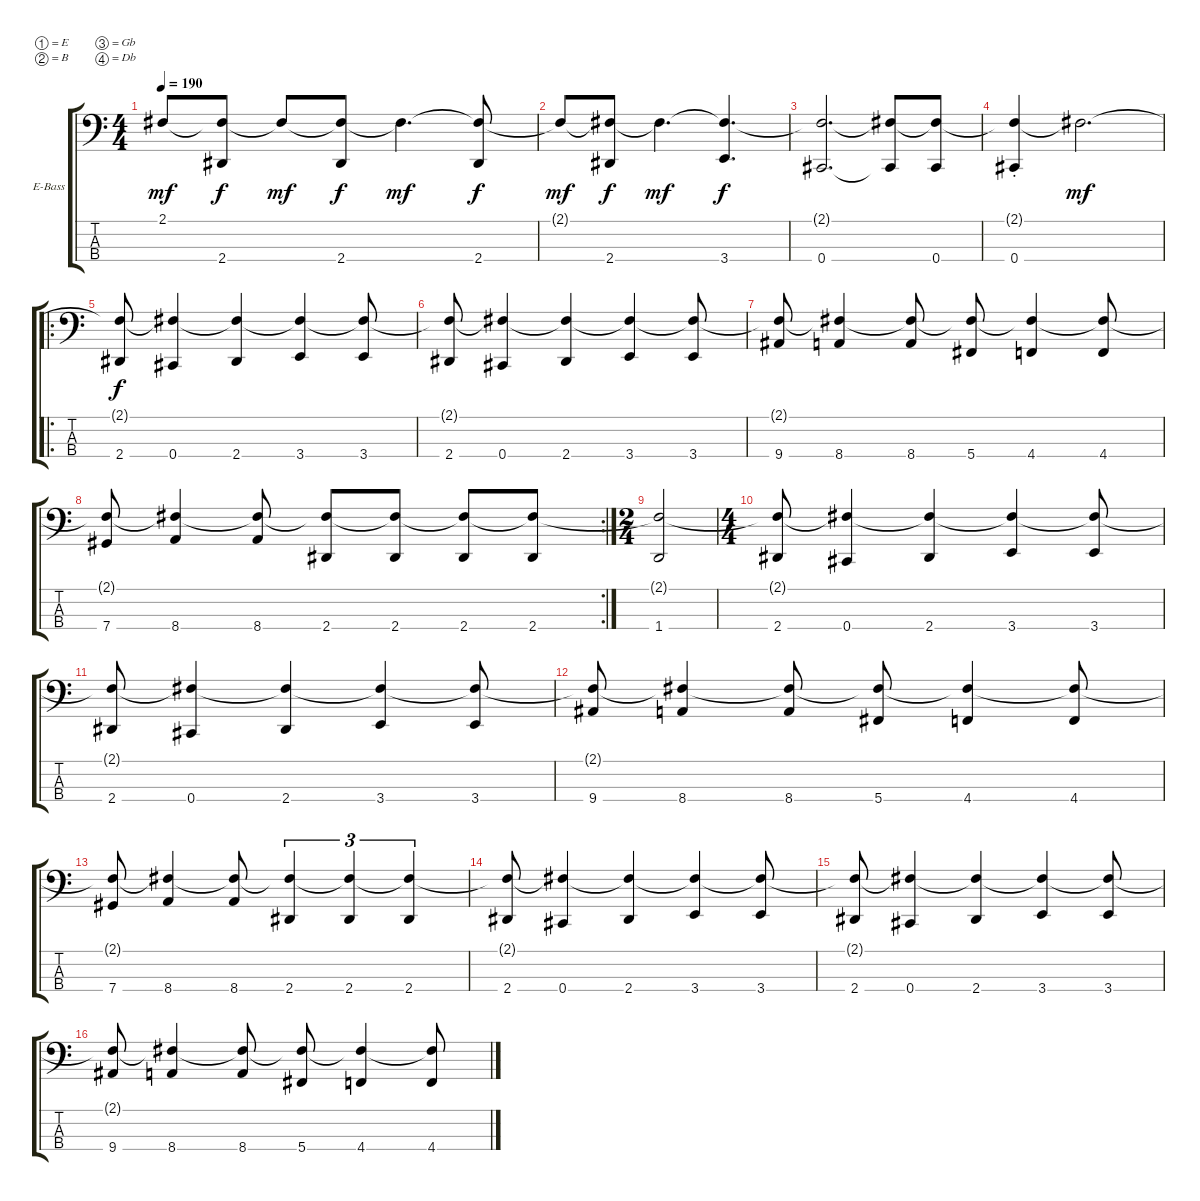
\bracketExtendMode groupsimilarinstruments
\firstSystemTrackNameOrientation horizontal
\otherSystemsTrackNameOrientation horizontal
\track ("Dan" "E-Bass") {instrument electricbasspick}
\staff {score tabs}
\tuning (E2 B1 Gb1 Db1)
\ts (4 4)
\tempo 190
\clef f4
\ks c
2.1{t}.8{dy mf} (2.4 2.1{t}).8{dy f} 2.1{t}.8{dy mf} (2.4 2.1{t}).8{dy f} 2.1{t}.4{d dy mf} (2.4 2.1{t}).8{dy f} |
2.1{t}.8{dy mf} (2.4 2.1{t}).8{dy f} 2.1{t}.4{d dy mf} (3.4 2.1{t}).4{d dy f} |
(0.4 2.1{t}).2{d} (0.4{t} 2.1{t}).8 (0.4 2.1{t}).8 |
(0.4{st} 2.1{t}).4 2.1{t}.2{d dy mf} |
\ro
(2.4 2.1{t}).8{dy f} (0.4 2.1{t}).4 (2.4 2.1{t}).4 (3.4 2.1{t}).4 (3.4 2.1{t}).8 |
(2.4 2.1{t}).8 (0.4 2.1{t}).4 (2.4 2.1{t}).4 (3.4 2.1{t}).4 (3.4 2.1{t}).8 |
(9.4 2.1{t}).8 (8.4 2.1{t}).4 (8.4 2.1{t}).8 (5.4 2.1{t}).8 (4.4 2.1{t}).4 (4.4 2.1{t}).8 |
\rc 2
(7.4 2.1{t}).8 (8.4 2.1{t}).4 (8.4 2.1{t}).8 (2.4 2.1{t}).8 (2.4 2.1{t}).8 (2.4 2.1{t}).8 (2.4 2.1{t}).8 |
\ts (2 4)
\beaming (8 2 2)
(1.4 2.1{t}).2 |
\ts (4 4)
\beaming (8 2 2 4)
(2.4 2.1{t}).8 (0.4 2.1{t}).4 (2.4 2.1{t}).4 (3.4 2.1{t}).4 (3.4 2.1{t}).8 |
(2.4 2.1{t}).8 (0.4 2.1{t}).4 (2.4 2.1{t}).4 (3.4 2.1{t}).4 (3.4 2.1{t}).8 |
(9.4 2.1{t}).8 (8.4 2.1{t}).4 (8.4 2.1{t}).8 (5.4 2.1{t}).8 (4.4 2.1{t}).4 (4.4 2.1{t}).8 |
(7.4 2.1{t}).8 (8.4 2.1{t}).4 (8.4 2.1{t}).8 (2.4 2.1{t}).4{tu (3 2)} (2.4 2.1{t}).4{tu (3 2)} (2.4 2.1{t}).4{tu (3 2)} |
(2.4 2.1{t}).8 (0.4 2.1{t}).4 (2.4 2.1{t}).4 (3.4 2.1{t}).4 (3.4 2.1{t}).8 |
(2.4 2.1{t}).8 (0.4 2.1{t}).4 (2.4 2.1{t}).4 (3.4 2.1{t}).4 (3.4 2.1{t}).8 |
(9.4 2.1{t}).8 (8.4 2.1{t}).4 (8.4 2.1{t}).8 (5.4 2.1{t}).8 (4.4 2.1{t}).4 (4.4 2.1{t}).8
